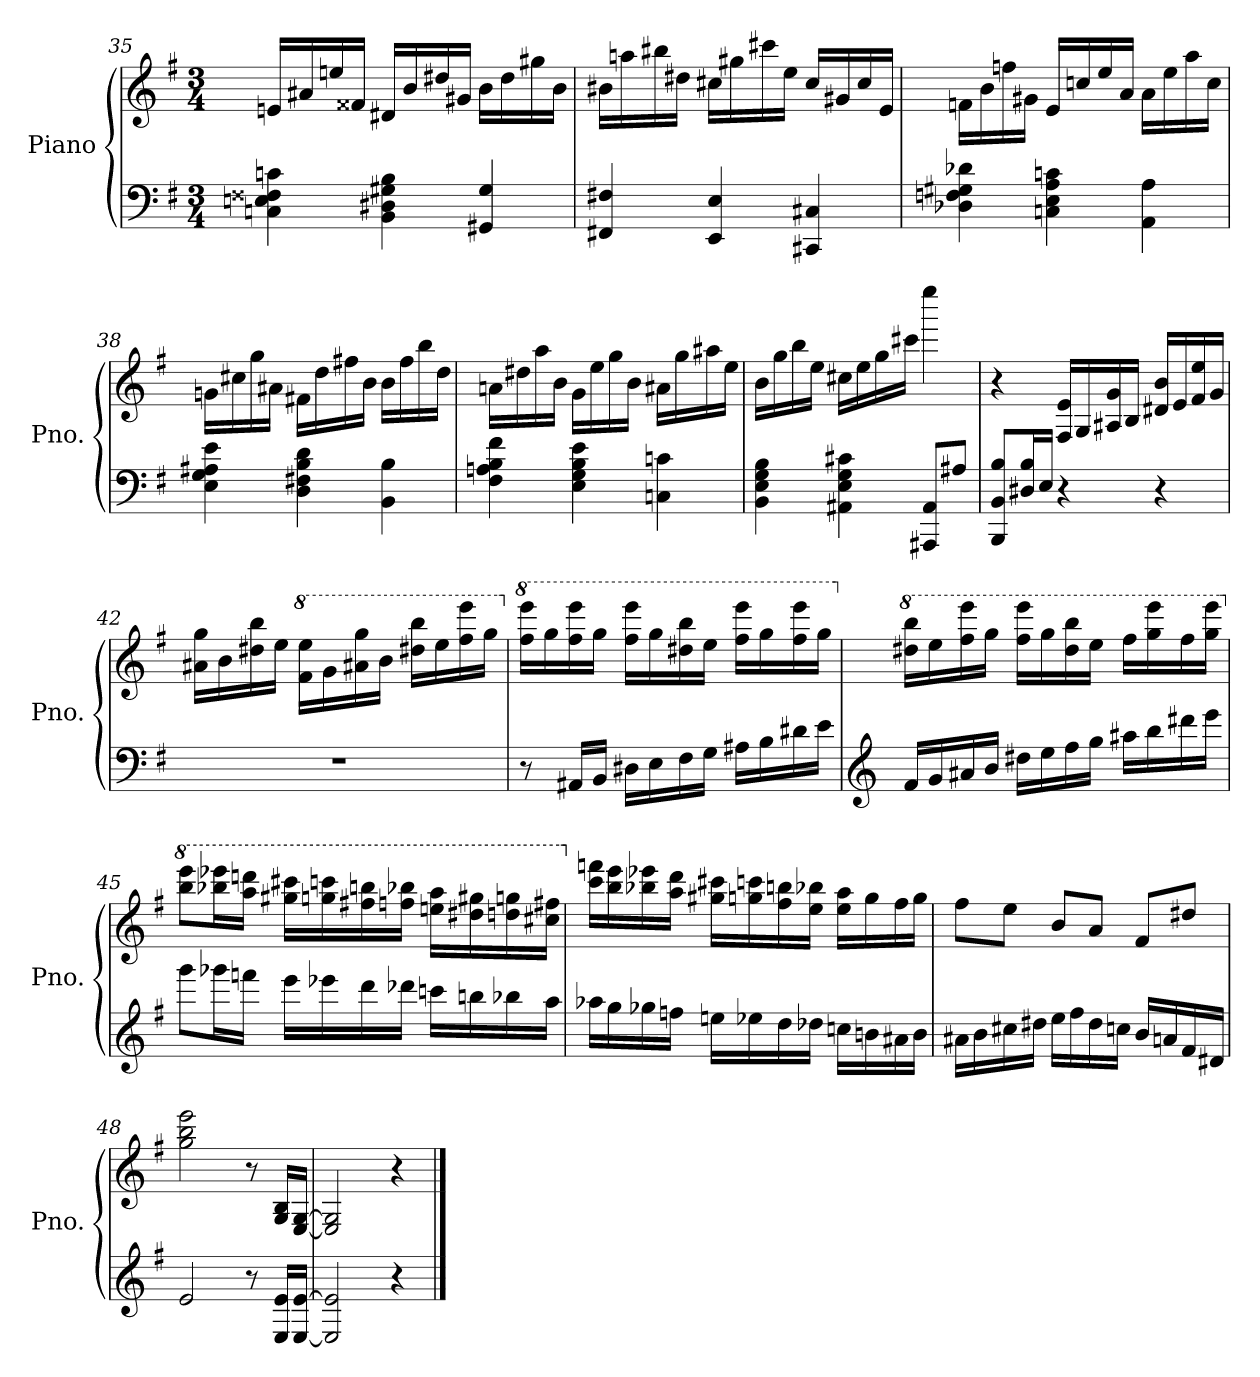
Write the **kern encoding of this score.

**kern	**kern
*part1	*part1
*staff2	*staff1
*I"Piano	*
*I'Pno.	*
!!LO:PB:g=z
*clefF4	*clefG2
*k[f#]	*k[f#]
*M3/4	*M3/4
=35	=35
4Cn\ 4En\ 4F##X\ 4cn\	16en/LL
.	16a#X/
.	16een/
.	16f##X/JJ
4BB\ 4D#X\ 4G#X\ 4B\	16d#X/LL
.	16b/
.	16dd#X/
.	16g#X/JJ
4GG#X/ 4G#/	16b\LL
.	16dd#\
.	16gg#X\
.	16b\JJ
=36	=36
4FF#X/ 4F#X/	16b#X\LL
.	16aan\
.	16bb#X\
.	16dd#X\JJ
4EE/ 4E/	16cc#X\LL
.	16gg#X\
.	16ccc#X\
.	16ee\JJ
4CC#X/ 4C#X/	16cc#/LL
.	16g#X/
.	16cc#/
.	16e/JJ
=37	=37
4D-X\ 4Fn\ 4G#X\ 4d-X\	16fn\LL
.	16b\
.	16ffn\
.	16g#X\JJ
4Cn\ 4E\ 4A\ 4cn\	16e/LL
.	16ccn/
.	16ee/
.	16a/JJ
4AA\ 4A\	16a\LL
.	16ee\
.	16aa\
.	16cc\JJ
!!LO:LB:g=z
=38	=38
4E\ 4G\ 4A#X\ 4e\	16gn\LL
.	16cc#X\
.	16gg\
.	16a#X\JJ
4D\ 4F#X\ 4B\ 4d\	16f#X\LL
.	16dd\
.	16ff#X\
.	16b\JJ
4BB\ 4B\	16b\LL
.	16ff#\
.	16bb\
.	16dd\JJ
=39	=39
4F#\ 4An\ 4B\ 4f#\	16an\LL
.	16dd#X\
.	16aa\
.	16b\JJ
4E\ 4G\ 4B\ 4e\	16g\LL
.	16ee\
.	16gg\
.	16b\JJ
4Cn\ 4cn\	16a#X\LL
.	16gg\
.	16aa#X\
.	16ee\JJ
=40	=40
4BB\ 4E\ 4G\ 4B\	16b\LL
.	16gg\
.	16bb\
.	16ee\JJ
4AA#X\ 4E\ 4G\ 4c#X\	16cc#X\LL
.	16ee\
.	16gg\
.	16ccc#X\JJ
8AAA#X/ 8AA#/L	4eeee\
8A#X/J	.
=41	=41
8BBB/ 8BB/ 8B/L	4r
16D#X/ 16B/L	.
16E/JJ	.
4r	16F#/ 16e/LL
.	16G/
.	16A#X/ 16g/
.	16B/JJ
4r	16d#X/ 16b/LL
.	16e/
.	16f#/ 16ee/
.	16g/JJ
!!LO:LB:g=z
=42	=42
2.r	16a#X\ 16gg\LL
.	16b\
.	16dd#X\ 16bb\
.	16ee\JJ
*	*8va
.	16ff#\ 16eee\LL
.	16gg\
.	16aa#X\ 16ggg\
.	16bb\JJ
.	16ddd#X\ 16bbb\LL
.	16eee\
.	16fff#\ 16eeee\
.	16ggg\JJ
=43	=43
*	*X8va
*	*8va
8r	16fff#\ 16eeee\LL
.	16ggg\
16AA#X/LL	16fff#\ 16eeee\
16BB/JJ	16ggg\JJ
16D#X\LL	16fff#\ 16eeee\LL
16E\	16ggg\
16F#\	16ddd#X\ 16bbb\
16G\JJ	16eee\JJ
16A#X\LL	16fff#\ 16eeee\LL
16B\	16ggg\
16d#X\	16fff#\ 16eeee\
16e\JJ	16ggg\JJ
=44	=44
*clefG2	*
*	*X8va
*	*8va
16f#/LL	16ddd#X\ 16bbb\LL
16g/	16eee\
16a#X/	16fff#\ 16eeee\
16b/JJ	16ggg\JJ
16dd#X\LL	16fff#\ 16eeee\LL
16ee\	16ggg\
16ff#\	16ddd#\ 16bbb\
16gg\JJ	16eee\JJ
16aa#X\LL	16fff#\LL
16bb\	16ggg\ 16eeee\
16ddd#X\	16fff#\
16eee\JJ	16ggg\ 16eeee\JJ
!!LO:LB:g=z
=45	=45
*	*X8va
*	*8va
8ggg\L	8bbb\ 8eeee\L
16ggg-X\L	16bbb-X\ 16eeee-X\L
16fffn\JJ	16aaa\ 16ddddn\JJ
16eee\LL	16ggg#X\ 16cccc#X\LL
16eee-X\	16gggn\ 16ccccn\
16ddd\	16fff#X\ 16bbbn\
16ddd-X\JJ	16fffn\ 16bbb-X\JJ
16cccn\LL	16eeen\ 16aaa\LL
16bbn\	16ddd#X\ 16ggg#X\
16bb-X\	16dddn\ 16gggn\
16aa\JJ	16ccc#X\ 16fff#X\JJ
=46	=46
*	*X8va
16aa-X\LL	16ccc\ 16fffn\LL
16gg\	16bb\ 16eee\
16gg-X\	16bb-X\ 16eee-X\
16ffn\JJ	16aa\ 16ddd\JJ
16een\LL	16gg#X\ 16ccc#X\LL
16ee-X\	16ggn\ 16cccn\
16dd\	16ff#\ 16bbn\
16dd-X\JJ	16ee\ 16bb-X\JJ
16ccn\LL	16ee\ 16aa\LL
16bn\	16gg\
16a#X\	16ff#\
16b\JJ	16gg\JJ
=47	=47
16a#X\LL	8ff#\L
16b\	.
16cc#X\	8ee\J
16dd#X\JJ	.
16ee\LL	8b/L
16ff#\	.
16dd#\	8a/J
16ccn\JJ	.
16b/LL	8f#/L
16an/	.
16f#/	8dd#X/J
16d#X/JJ	.
=48	=48
2e/	2gg\ 2bb\ 2eee\
8r	8r
16E/ 16e/LL	16G/ 16B/LL
[16E/ [16e/JJ	[16E/ [16G/JJ
!!LO:PB:g=z
=49	=49
2E/] 2e/]	2E/] 2G/]
4r	4r
==	==
*-	*-
